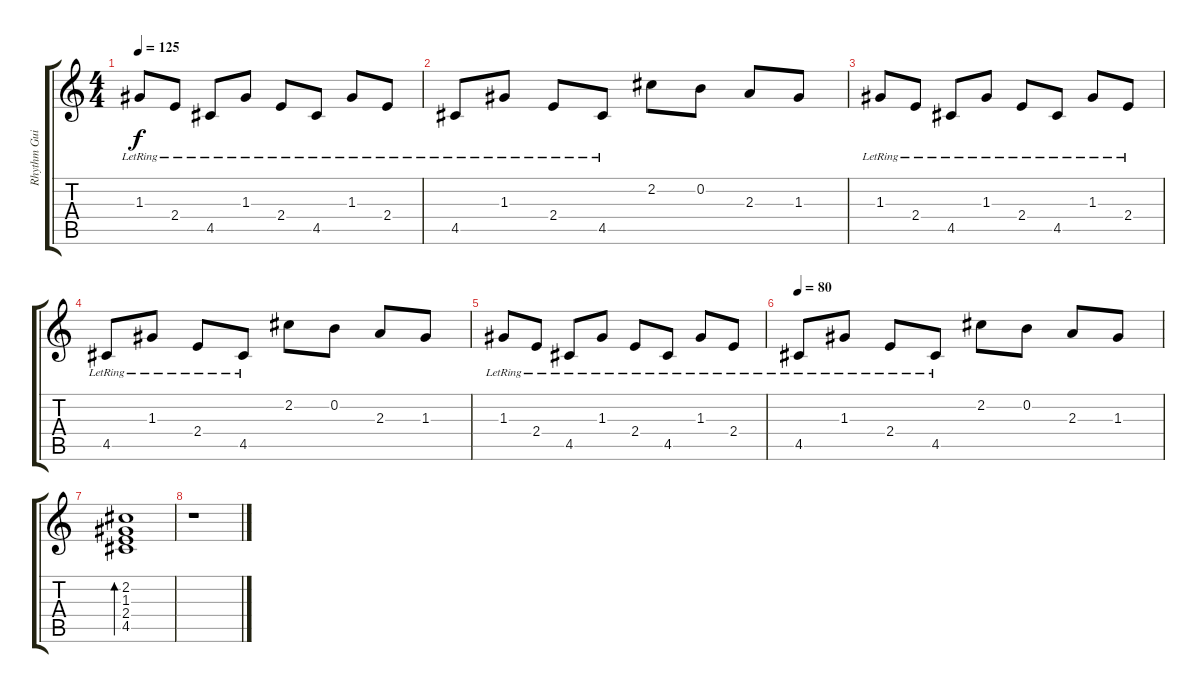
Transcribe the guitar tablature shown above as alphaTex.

\track ("Rhythm Guitar Right" "Rhythm Gui") {instrument overdrivenguitar}
\staff {score tabs}
\tuning (E4 B3 G3 D3 A2 E2) {hide}
\ts (4 4)
\tempo 125
\clef g2
\ks c
1.3{lr}.8{dy f} 2.4{lr}.8 4.5{lr}.8 1.3{lr}.8 2.4{lr}.8 4.5{lr}.8 1.3{lr}.8 2.4{lr}.8 |
4.5{lr}.8 1.3{lr}.8 2.4{lr}.8 4.5{lr}.8 2.2.8 0.2.8 2.3.8 1.3.8 |
1.3{lr}.8 2.4{lr}.8 4.5{lr}.8 1.3{lr}.8 2.4{lr}.8 4.5{lr}.8 1.3{lr}.8 2.4{lr}.8 |
4.5{lr}.8 1.3{lr}.8 2.4{lr}.8 4.5{lr}.8 2.2.8 0.2.8 2.3.8 1.3.8 |
1.3{lr}.8 2.4{lr}.8 4.5{lr}.8 1.3{lr}.8 2.4{lr}.8 4.5{lr}.8 1.3{lr}.8 2.4{lr}.8 |
\tempo 80
4.5{lr}.8 1.3{lr}.8 2.4{lr}.8 4.5{lr}.8 2.2.8 0.2.8 2.3.8 1.3.8 |
(2.2 1.3 2.4 4.5).1{bd 480} |
r.1
